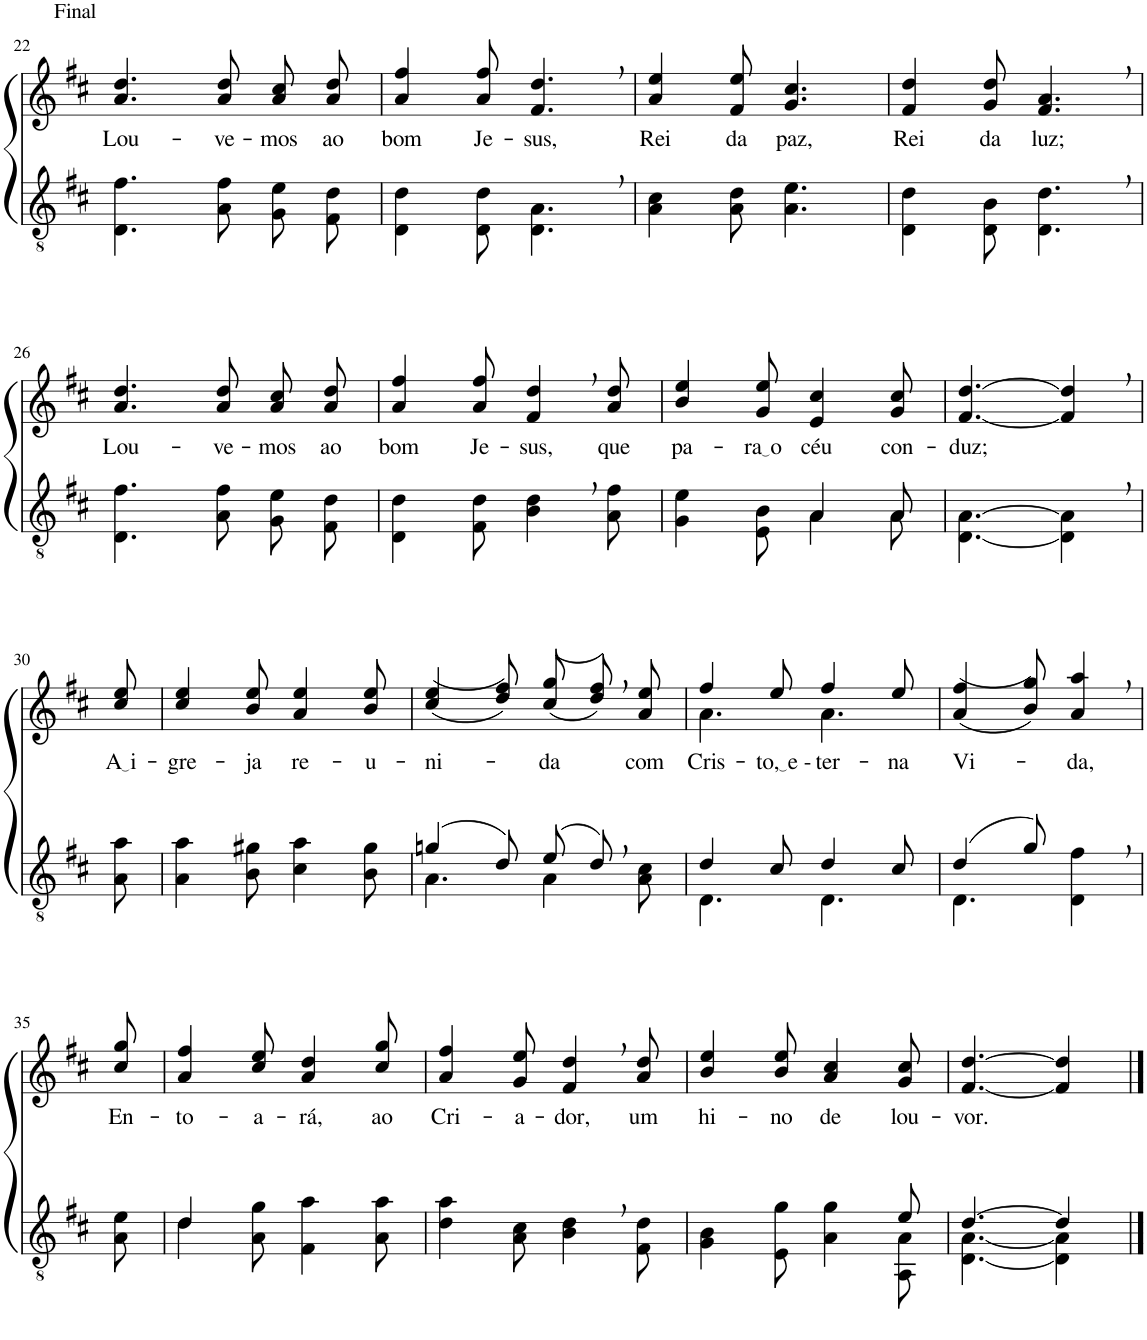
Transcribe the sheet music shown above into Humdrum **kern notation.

**kern	**kern	**text
*part2	*part1	*part1
*staff2	*staff1	*staff1
*I"Parte III e IV	*I"Parte I e II	*
!!LO:PB:g=z
*clefGv2	*clefG2	*
*Trd3c5	*Trd3c5	*
*k[f#c#]	*k[f#c#]	*
*M6/8	*M6/8	*
=22	=22	=22
!	!LO:TX:a:t=Final	!
!	!	!LO:LY:b
4.D\ 4.f#\	4.a/ 4.dd/	Lou-
!	!	!LO:LY:b
8A\ 8f#\L	8a\ 8dd\L	-ve-
!	!	!LO:LY:b
8G\ 8e\	8a\ 8cc#\	-mos
!	!	!LO:LY:b
8F#\ 8d\J	8a\ 8dd\J	ao
=23	=23	=23
!	!	!LO:LY:b
4D\ 4d\	4a/ 4ff#/	bom
!	!	!LO:LY:b
8D\ 8d\	8a/ 8ff#/	Je-
!	!	!LO:LY:b
4.D\, 4.A\,	4.f#/, 4.dd/,	-sus,
=24	=24	=24
!	!	!LO:LY:b
4A\ 4c#\	4a/ 4ee/	Rei
!	!	!LO:LY:b
8A\ 8d\	8f#/ 8ee/	da
!	!	!LO:LY:b
4.A\ 4.e\	4.g/ 4.cc#/	paz,
=25	=25	=25
!	!	!LO:LY:b
4D\ 4d\	4f#/ 4dd/	Rei
!	!	!LO:LY:b
8D\ 8B\	8g/ 8dd/	da
!	!	!LO:LY:b
4.D\, 4.d\,	4.f#/, 4.a/,	luz;
!!LO:LB:g=z
=26	=26	=26
!	!	!LO:LY:b
4.D\ 4.f#\	4.a/ 4.dd/	Lou-
!	!	!LO:LY:b
8A\ 8f#\L	8a\ 8dd\L	-ve-
!	!	!LO:LY:b
8G\ 8e\	8a\ 8cc#\	-mos
!	!	!LO:LY:b
8F#\ 8d\J	8a\ 8dd\J	ao
=27	=27	=27
!	!	!LO:LY:b
4D\ 4d\	4a/ 4ff#/	bom
!	!	!LO:LY:b
8F#\ 8d\	8a/ 8ff#/	Je-
!	!	!LO:LY:b
4B\, 4d\,	4f#/, 4dd/,	-sus,
!	!	!LO:LY:b
8A\ 8f#\	8a/ 8dd/	que
=28	=28	=28
*^	*	*
!	!	!	!LO:LY:b
4G\ 4e\	4.ryy	4b/ 4ee/	pa-
!	!	!	!LO:LY:b
8E\ 8B\	.	8g/ 8ee/	ra o
!	!	!	!LO:LY:b
4A\	4A/	4e/ 4cc#/	céu
!	!	!	!LO:LY:b
8A\	8A/	8g/ 8cc#/	con-
=29	=29	=29	=29
!	!	!	!LO:LY:b
*v	*v	*	*
[4.D\ [4.A\	[4.f#/ [4.dd/	-duz;
4D\], 4A\],	4f#/], 4dd/],	.
!!LO:LB:g=z
=30	=30	=30
!	!	!LO:LY:b
8A\ 8a\	8cc#/ 8ee/	A i
=31	=31	=31
!	!	!LO:LY:b
4A\ 4a\	4cc#/ 4ee/	-gre-
!	!	!LO:LY:b
8B\ 8g#X\	8b/ 8ee/	-ja
!	!	!LO:LY:b
4c#\ 4a\	4a/ 4ee/	re-
!	!	!LO:LY:b
8B\ 8g#\	8b/ 8ee/	-u-
=32	=32	=32
*^	*	*
!	!	!	!LO:LY:b
(4gn/	4.A\	((4cc#/ 4ee/	-ni-
8d/)	.	8dd/ 8ff#/))	.
!	!	!	!LO:LY:b
(8e/L	4A\	((8cc#\ 8gg\L	-da
8d,/J)	.	8dd,\ 8ff#,\))	.
!	!	!	!LO:LY:b
8ryy	8A\ 8c#\	8a\ 8ee\J	com
=33	=33	=33	=33
*	*	*^	*
!	!	!	!	!LO:LY:b
4d/	4.D\	4ff#/	4.a\	Cris-
!	!	!	!	!LO:LY:b
8c#/	.	8ee/	.	to, e -
!	!	!	!	!LO:LY:b
4d/	4.D\	4ff#/	4.a\	-ter-
!	!	!	!	!LO:LY:b
8c#/	.	8ee/	.	-na
*	*	*v	*v	*
=34	=34	=34	=34
!	!	!	!LO:LY:b
(4d/	4.D\	((4a/ 4ff#/	Vi-
8g/)	.	8b/ 8gg/))	.
!	!	!	!LO:LY:b
4ryy	4D\ 4f#\	4a/, 4aa/,	-da,
!!LO:LB:g=z
=35	=35	=35	=35
!	!	!	!LO:LY:b
*v	*v	*	*
8A\ 8e\	8cc#/ 8gg/	En-
=36	=36	=36
*^	*	*
!	!	!	!LO:LY:b
4d/	4d\	4a/ 4ff#/	-to-
!	!	!	!LO:LY:b
2ryy	8A\ 8g\	8cc#/ 8ee/	-a-
!	!	!	!LO:LY:b
.	4F#\ 4a\	4a/ 4dd/	-rá,
!	!	!	!LO:LY:b
.	8A\ 8a\	8cc#/ 8gg/	ao
=37	=37	=37	=37
!	!	!	!LO:LY:b
*v	*v	*	*
4d\ 4a\	4a/ 4ff#/	Cri-
!	!	!LO:LY:b
8A\ 8c#\	8g/ 8ee/	-a-
!	!	!LO:LY:b
4B\, 4d\,	4f#/, 4dd/,	-dor,
!	!	!LO:LY:b
8F#\ 8d\	8a/ 8dd/	um
=38	=38	=38
*^	*	*
!	!	!	!LO:LY:b
2ryy	4G\ 4B\	4b/ 4ee/	hi-
!	!	!	!LO:LY:b
.	8E\ 8g\	8b/ 8ee/	-no
!	!	!	!LO:LY:b
.	4A\ 4g\	4a/ 4cc#/	de
8ryy	.	.	.
!	!	!	!LO:LY:b
8e/	8AA\ 8A\	8g/ 8cc#/	lou-
=39	=39	=39	=39
!	!	!	!LO:LY:b
[4.d/	[4.D\ [4.A\	[4.f#/ [4.dd/	-vor.
4d/]	4D\] 4A\]	4f#/] 4dd/]	.
*v	*v	*	*
==	==	==
*-	*-	*-
